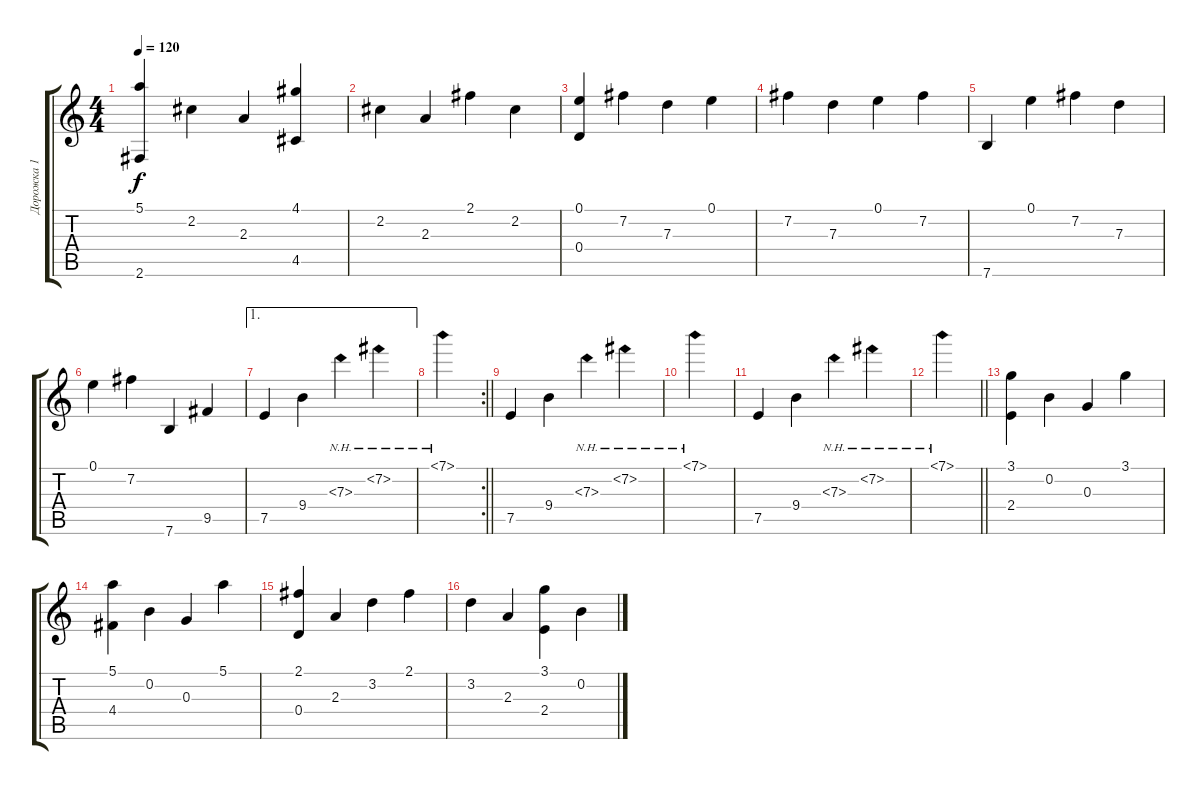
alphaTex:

\track ("Дорожка 1" "Дорожка 1") {instrument acousticguitarsteel}
\staff {score tabs}
\tuning (E4 B3 G3 D3 A2 E2) {hide}
\ts (4 4)
\tempo 120
\clef g2
\ks c
(5.1 2.6).4{dy f} 2.2.4 2.3.4 (4.1 4.5).4 |
2.2.4 2.3.4 2.1.4 2.2.4 |
(0.1 0.4).4 7.2.4 7.3.4 0.1.4 |
7.2.4 7.3.4 0.1.4 7.2.4 |
7.6.4 0.1.4 7.2.4 7.3.4 |
0.1.4 7.2.4 7.6.4 9.5.4 |
\ae 1
7.5.4 9.4.4 7.3{nh}.4 7.2{nh}.4 |
\rc 2
\barLineRight lightlight
7.1{nh}.4 |
7.5.4 9.4.4 7.3{nh}.4 7.2{nh}.4 |
7.1{nh}.4 |
7.5.4 9.4.4 7.3{nh}.4 7.2{nh}.4 |
\barLineRight lightlight
7.1{nh}.4 |
(3.1 2.4).4 0.2.4 0.3.4 3.1.4 |
(5.1 4.4).4 0.2.4 0.3.4 5.1.4 |
(2.1 0.4).4 2.3.4 3.2.4 2.1.4 |
3.2.4 2.3.4 (3.1 2.4).4 0.2.4
